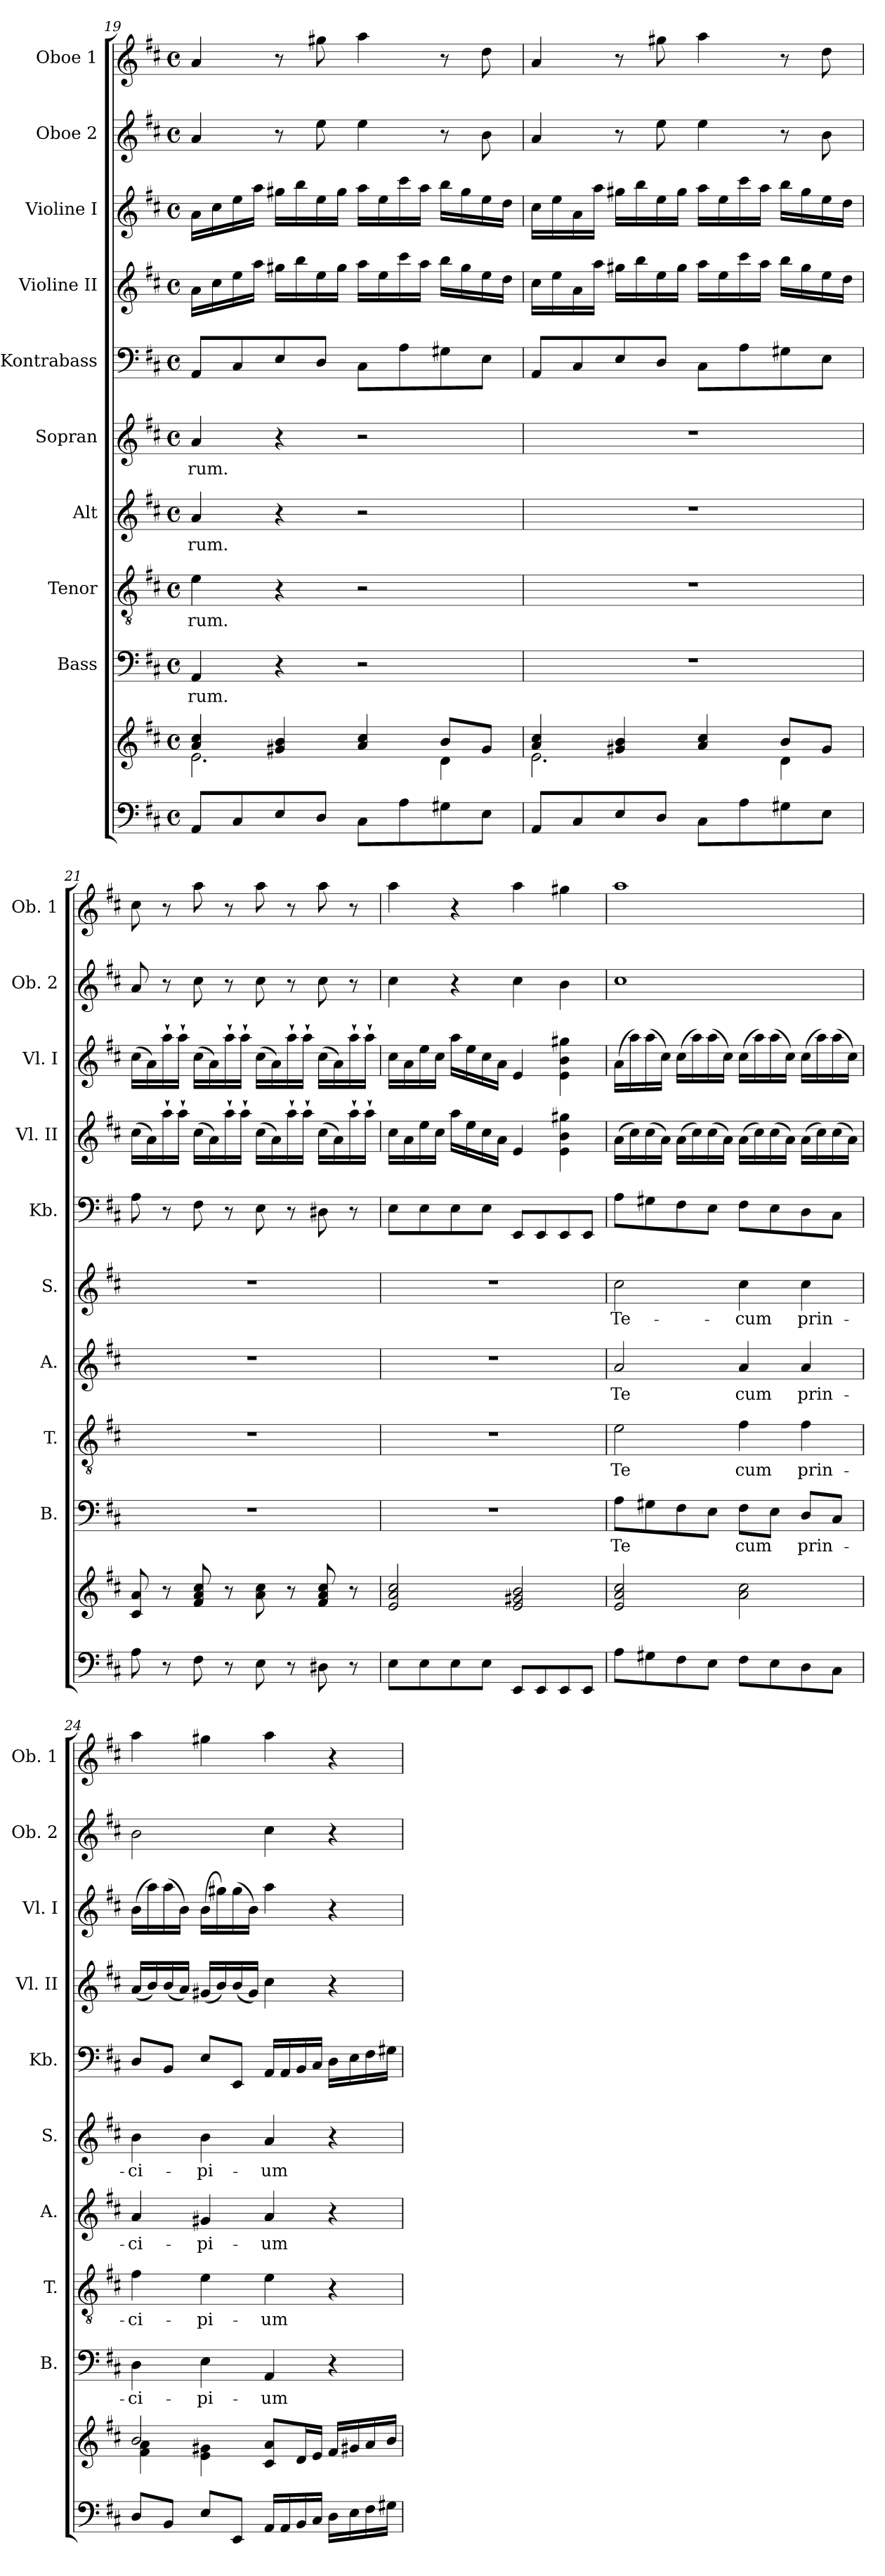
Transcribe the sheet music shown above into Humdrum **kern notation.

**kern	**kern	**kern	**text	**kern	**text	**kern	**text	**kern	**text	**kern	**kern	**kern	**kern	**kern
*part10	*part10	*part9	*part9	*part8	*part8	*part7	*part7	*part6	*part6	*part5	*part4	*part3	*part2	*part1
*staff11	*staff10	*staff9	*staff9	*staff8	*staff8	*staff7	*staff7	*staff6	*staff6	*staff5	*staff4	*staff3	*staff2	*staff1
*	*	*I"Bass	*	*I"Tenor	*	*I"Alt	*	*I"Sopran	*	*I"Kontrabass	*I"Violine II	*I"Violine I	*I"Oboe 2	*I"Oboe 1
*	*	*I'B.	*	*I'T.	*	*I'A.	*	*I'S.	*	*I'Kb.	*I'Vl. II	*I'Vl. I	*I'Ob. 2	*I'Ob. 1
!!LO:PB:g=z
*clefF4	*clefG2	*clefF4	*	*clefGv2	*	*clefG2	*	*clefG2	*	*clefF4	*clefG2	*clefG2	*clefG2	*clefG2
*	*	*	*	*	*	*	*	*	*	*ITrd7c12	*	*	*	*
*k[f#c#]	*k[f#c#]	*k[f#c#]	*	*k[f#c#]	*	*k[f#c#]	*	*k[f#c#]	*	*k[f#c#]	*k[f#c#]	*k[f#c#]	*k[f#c#]	*k[f#c#]
*D:	*D:	*D:	*	*D:	*	*D:	*	*D:	*	*D:	*D:	*D:	*D:	*D:
*M4/4	*M4/4	*M4/4	*	*M4/4	*	*M4/4	*	*M4/4	*	*M4/4	*M4/4	*M4/4	*M4/4	*M4/4
*met(c)	*met(c)	*met(c)	*	*met(c)	*	*met(c)	*	*met(c)	*	*met(c)	*met(c)	*met(c)	*met(c)	*met(c)
=19	=19	=19	=19	=19	=19	=19	=19	=19	=19	=19	=19	=19	=19	=19
*	*^	*	*	*	*	*	*	*	*	*	*	*	*	*
!	!	!	!	!LO:LY:b	!	!LO:LY:b	!	!LO:LY:b	!	!LO:LY:b	!	!	!	!	!
8AA/L	4a/ 4cc#/	2.e\	4AA/	-rum.	4e\	-rum.	4a/	-rum.	4a/	-rum.	8AAA/L	16a\LL	16a\LL	4a/	4a/
.	.	.	.	.	.	.	.	.	.	.	.	16cc#\	16cc#\	.	.
8C#/	.	.	.	.	.	.	.	.	.	.	8CC#/	16ee\	16ee\	.	.
.	.	.	.	.	.	.	.	.	.	.	.	16aa\JJ	16aa\JJ	.	.
8E/	4g#X/ 4b/	.	4r	.	4r	.	4r	.	4r	.	8EE/	16gg#X\LL	16gg#X\LL	8r	8r
.	.	.	.	.	.	.	.	.	.	.	.	16bb\	16bb\	.	.
8D/J	.	.	.	.	.	.	.	.	.	.	8DD/J	16ee\	16ee\	8ee\	8gg#X\
.	.	.	.	.	.	.	.	.	.	.	.	16gg#\JJ	16gg#\JJ	.	.
8C#\L	4a/ 4cc#/	.	2r	.	2r	.	2r	.	2r	.	8CC#\L	16aa\LL	16aa\LL	4ee\	4aa\
.	.	.	.	.	.	.	.	.	.	.	.	16ee\	16ee\	.	.
8A\	.	.	.	.	.	.	.	.	.	.	8AA\	16ccc#\	16ccc#\	.	.
.	.	.	.	.	.	.	.	.	.	.	.	16aa\JJ	16aa\JJ	.	.
8G#X\	8b/L	4d\	.	.	.	.	.	.	.	.	8GG#X\	16bb\LL	16bb\LL	8r	8r
.	.	.	.	.	.	.	.	.	.	.	.	16gg#\	16gg#\	.	.
8E\J	8g#/J	.	.	.	.	.	.	.	.	.	8EE\J	16ee\	16ee\	8b\	8dd\
.	.	.	.	.	.	.	.	.	.	.	.	16dd\JJ	16dd\JJ	.	.
=20	=20	=20	=20	=20	=20	=20	=20	=20	=20	=20	=20	=20	=20	=20	=20
8AA/L	4a/ 4cc#/	2.e\	1r	.	1r	.	1r	.	1r	.	8AAA/L	16cc#\LL	16cc#\LL	4a/	4a/
.	.	.	.	.	.	.	.	.	.	.	.	16ee\	16ee\	.	.
8C#/	.	.	.	.	.	.	.	.	.	.	8CC#/	16a\	16a\	.	.
.	.	.	.	.	.	.	.	.	.	.	.	16aa\JJ	16aa\JJ	.	.
8E/	4g#X/ 4b/	.	.	.	.	.	.	.	.	.	8EE/	16gg#X\LL	16gg#X\LL	8r	8r
.	.	.	.	.	.	.	.	.	.	.	.	16bb\	16bb\	.	.
8D/J	.	.	.	.	.	.	.	.	.	.	8DD/J	16ee\	16ee\	8ee\	8gg#X\
.	.	.	.	.	.	.	.	.	.	.	.	16gg#\JJ	16gg#\JJ	.	.
8C#\L	4a/ 4cc#/	.	.	.	.	.	.	.	.	.	8CC#\L	16aa\LL	16aa\LL	4ee\	4aa\
.	.	.	.	.	.	.	.	.	.	.	.	16ee\	16ee\	.	.
8A\	.	.	.	.	.	.	.	.	.	.	8AA\	16ccc#\	16ccc#\	.	.
.	.	.	.	.	.	.	.	.	.	.	.	16aa\JJ	16aa\JJ	.	.
8G#X\	8b/L	4d\	.	.	.	.	.	.	.	.	8GG#X\	16bb\LL	16bb\LL	8r	8r
.	.	.	.	.	.	.	.	.	.	.	.	16gg#\	16gg#\	.	.
8E\J	8g#/J	.	.	.	.	.	.	.	.	.	8EE\J	16ee\	16ee\	8b\	8dd\
.	.	.	.	.	.	.	.	.	.	.	.	16dd\JJ	16dd\JJ	.	.
*	*v	*v	*	*	*	*	*	*	*	*	*	*	*	*	*
!!LO:PB:g=z
=21	=21	=21	=21	=21	=21	=21	=21	=21	=21	=21	=21	=21	=21	=21
8A\	8c#/ 8a/	1r	.	1r	.	1r	.	1r	.	8AA\	(>16cc#\LL	(>16cc#\LL	8a/	8cc#\
.	.	.	.	.	.	.	.	.	.	.	16a\)	16a\)	.	.
8r	8r	.	.	.	.	.	.	.	.	8r	16aa`>\	16aa`>\	8r	8r
.	.	.	.	.	.	.	.	.	.	.	16aa`>\JJ	16aa`>\JJ	.	.
8F#\	8f#/ 8a/ 8cc#/	.	.	.	.	.	.	.	.	8FF#\	(>16cc#\LL	(>16cc#\LL	8cc#\	8aa\
.	.	.	.	.	.	.	.	.	.	.	16a\)	16a\)	.	.
8r	8r	.	.	.	.	.	.	.	.	8r	16aa`>\	16aa`>\	8r	8r
.	.	.	.	.	.	.	.	.	.	.	16aa`>\JJ	16aa`>\JJ	.	.
8E\	8a\ 8cc#\	.	.	.	.	.	.	.	.	8EE\	(>16cc#\LL	(>16cc#\LL	8cc#\	8aa\
.	.	.	.	.	.	.	.	.	.	.	16a\)	16a\)	.	.
8r	8r	.	.	.	.	.	.	.	.	8r	16aa`>\	16aa`>\	8r	8r
.	.	.	.	.	.	.	.	.	.	.	16aa`>\JJ	16aa`>\JJ	.	.
8D#X\	8f#/ 8a/ 8cc#/	.	.	.	.	.	.	.	.	8DD#X\	(>16cc#\LL	(>16cc#\LL	8cc#\	8aa\
.	.	.	.	.	.	.	.	.	.	.	16a\)	16a\)	.	.
8r	8r	.	.	.	.	.	.	.	.	8r	16aa`>\	16aa`>\	8r	8r
.	.	.	.	.	.	.	.	.	.	.	16aa`>\JJ	16aa`>\JJ	.	.
=22	=22	=22	=22	=22	=22	=22	=22	=22	=22	=22	=22	=22	=22	=22
8E\L	2e/ 2a/ 2cc#/	1r	.	1r	.	1r	.	1r	.	8EE\L	16cc#\LL	16cc#\LL	4cc#\	4aa\
.	.	.	.	.	.	.	.	.	.	.	16a\	16a\	.	.
8E\	.	.	.	.	.	.	.	.	.	8EE\	16ee\	16ee\	.	.
.	.	.	.	.	.	.	.	.	.	.	16cc#\JJ	16cc#\JJ	.	.
8E\	.	.	.	.	.	.	.	.	.	8EE\	16aa\LL	16aa\LL	4r	4r
.	.	.	.	.	.	.	.	.	.	.	16ee\	16ee\	.	.
8E\J	.	.	.	.	.	.	.	.	.	8EE\J	16cc#\	16cc#\	.	.
.	.	.	.	.	.	.	.	.	.	.	16a\JJ	16a\JJ	.	.
8EE/L	2e/ 2g#X/ 2b/	.	.	.	.	.	.	.	.	8EEE/L	4e/	4e/	4cc#\	4aa\
8EE/	.	.	.	.	.	.	.	.	.	8EEE/	.	.	.	.
8EE/	.	.	.	.	.	.	.	.	.	8EEE/	4e\ 4b\ 4gg#X\	4e\ 4b\ 4gg#X\	4b\	4gg#X\
8EE/J	.	.	.	.	.	.	.	.	.	8EEE/J	.	.	.	.
=23	=23	=23	=23	=23	=23	=23	=23	=23	=23	=23	=23	=23	=23	=23
!	!	!	!LO:LY:b	!	!LO:LY:b	!	!LO:LY:b	!	!LO:LY:b	!	!	!	!	!
8A\L	2e/ 2a/ 2cc#/	8A\L	Te	2e\	Te	2a/	Te	2cc#\	Te-	8AA\L	(>16a\LL	(>16a\LL	1cc#	1aa
.	.	.	.	.	.	.	.	.	.	.	16cc#\)	16aa\)	.	.
8G#X\	.	8G#X\	.	.	.	.	.	.	.	8GG#X\	(>16cc#\	(>16aa\	.	.
.	.	.	.	.	.	.	.	.	.	.	16a\JJ)	16cc#\JJ)	.	.
8F#\	.	8F#\	.	.	.	.	.	.	.	8FF#\	(>16a\LL	(>16cc#\LL	.	.
.	.	.	.	.	.	.	.	.	.	.	16cc#\)	16aa\)	.	.
8E\J	.	8E\J	.	.	.	.	.	.	.	8EE\J	(>16cc#\	(>16aa\	.	.
.	.	.	.	.	.	.	.	.	.	.	16a\JJ)	16cc#\JJ)	.	.
!	!	!	!LO:LY:b	!	!LO:LY:b	!	!LO:LY:b	!	!LO:LY:b	!	!	!	!	!
8F#\L	2a\ 2cc#\	8F#\L	cum	4f#\	cum	4a/	cum	4cc#\	-cum	8FF#\L	(>16a\LL	(>16cc#\LL	.	.
.	.	.	.	.	.	.	.	.	.	.	16cc#\)	16aa\)	.	.
8E\	.	8E\J	.	.	.	.	.	.	.	8EE\	(>16cc#\	(>16aa\	.	.
.	.	.	.	.	.	.	.	.	.	.	16a\JJ)	16cc#\JJ)	.	.
!	!	!	!LO:LY:b	!	!LO:LY:b	!	!LO:LY:b	!	!LO:LY:b	!	!	!	!	!
8D\	.	8D/L	prin-	4f#\	prin-	4a/	prin-	4cc#\	prin-	8DD\	(>16a\LL	(>16cc#\LL	.	.
.	.	.	.	.	.	.	.	.	.	.	16cc#\)	16aa\)	.	.
8C#\J	.	8C#/J	.	.	.	.	.	.	.	8CC#\J	(>16cc#\	(>16aa\	.	.
.	.	.	.	.	.	.	.	.	.	.	16a\JJ)	16cc#\JJ)	.	.
!!LO:PB:g=z
=24	=24	=24	=24	=24	=24	=24	=24	=24	=24	=24	=24	=24	=24	=24
*	*^	*	*	*	*	*	*	*	*	*	*	*	*	*
!	!	!	!	!LO:LY:b	!	!LO:LY:b	!	!LO:LY:b	!	!LO:LY:b	!	!	!	!	!
8D/L	2b/	4f#\ 4a\	4D\	-ci-	4f#\	-ci-	4a/	-ci-	4b\	-ci-	8DD/L	(<16a/LL	(>16b\LL	2b\	4aa\
.	.	.	.	.	.	.	.	.	.	.	.	16b/)	16aa\)	.	.
8BB/J	.	.	.	.	.	.	.	.	.	.	8BBB/J	(<16b/	(>16aa\	.	.
.	.	.	.	.	.	.	.	.	.	.	.	16a/JJ)	16b\JJ)	.	.
!	!	!	!	!LO:LY:b	!	!LO:LY:b	!	!LO:LY:b	!	!LO:LY:b	!	!	!	!	!
8E/L	.	4e\ 4g#X\	4E\	-pi-	4e\	-pi-	4g#X/	-pi-	4b\	-pi-	8EE/L	(<16g#X/LL	(>16b\LL	.	4gg#X\
.	.	.	.	.	.	.	.	.	.	.	.	16b/)	16gg#X\)	.	.
8EE/J	.	.	.	.	.	.	.	.	.	.	8EEE/J	(<16b/	(>16gg#\	.	.
.	.	.	.	.	.	.	.	.	.	.	.	16g#/JJ)	16b\JJ)	.	.
!	!	!	!	!LO:LY:b	!	!LO:LY:b	!	!LO:LY:b	!	!LO:LY:b	!	!	!	!	!
16AA/LL	8c#/ 8a/L	2ryy	4AA/	-um	4e\	-um	4a/	-um	4a/	-um	16AAA/LL	4cc#\	4aa\	4cc#\	4aa\
16AA/	.	.	.	.	.	.	.	.	.	.	16AAA/	.	.	.	.
16BB/	16d/L	.	.	.	.	.	.	.	.	.	16BBB/	.	.	.	.
16C#/JJ	16e/JJ	.	.	.	.	.	.	.	.	.	16CC#/JJ	.	.	.	.
16D\LL	16f#/LL	.	4r	.	4r	.	4r	.	4r	.	16DD\LL	4r	4r	4r	4r
16E\	16g#X/	.	.	.	.	.	.	.	.	.	16EE\	.	.	.	.
16F#\	16a/	.	.	.	.	.	.	.	.	.	16FF#\	.	.	.	.
16G#X\JJ	16b/JJ	.	.	.	.	.	.	.	.	.	16GG#X\JJ	.	.	.	.
*	*v	*v	*	*	*	*	*	*	*	*	*	*	*	*	*
=	=	=	=	=	=	=	=	=	=	=	=	=	=	=
*-	*-	*-	*-	*-	*-	*-	*-	*-	*-	*-	*-	*-	*-	*-
